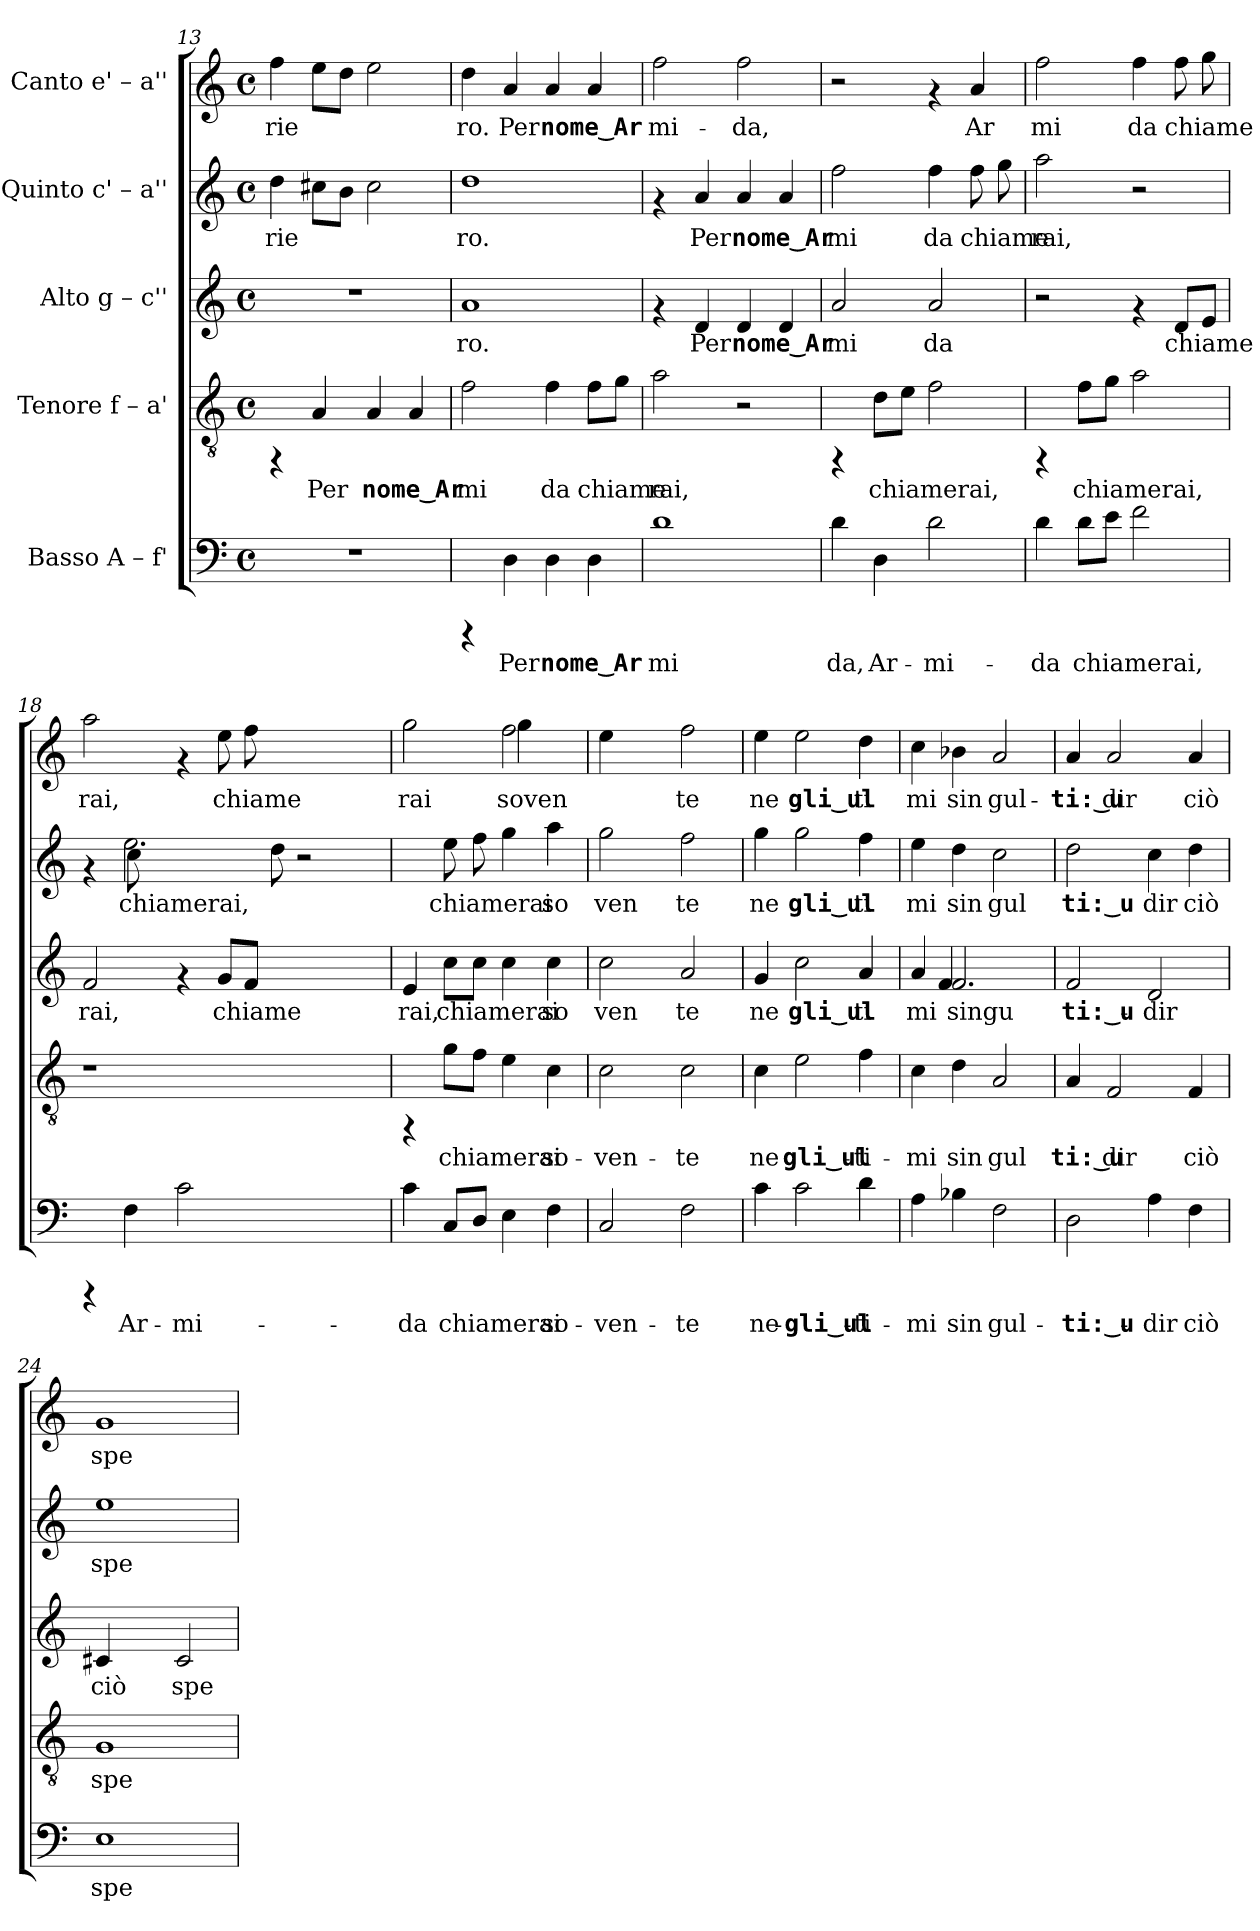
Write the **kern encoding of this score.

**kern	**text	**kern	**text	**kern	**text	**kern	**text	**kern	**text
*part5	*part5	*part4	*part4	*part3	*part3	*part2	*part2	*part1	*part1
*staff5	*staff5	*staff4	*staff4	*staff3	*staff3	*staff2	*staff2	*staff1	*staff1
*I"Basso  A – f'	*	*I"Tenore  f – a'	*	*I"Alto  g – c''	*	*I"Quinto  c' – a''	*	*I"Canto  e' – a''	*
*clefF4	*	*clefGv2	*	*clefG2	*	*clefG2	*	*clefG2	*
*k[]	*	*k[]	*	*k[]	*	*k[]	*	*k[]	*
*C:	*	*C:	*	*C:	*	*C:	*	*C:	*
*M4/4	*	*M4/4	*	*M4/4	*	*M4/4	*	*M4/4	*
*met(c)	*	*met(c)	*	*met(c)	*	*met(c)	*	*met(c)	*
=13	=13	=13	=13	=13	=13	=13	=13	=13	=13
!	!	!	!	!	!	!	!LO:LY:b:rj	!	!LO:LY:b:rj
1r	.	4rFF	.	1r	.	4dd\	rie	4ff\	-rie-
!	!	!	!LO:LY:b:rj	!	!	!	!LO:LY:b:rj	!	!LO:LY:b:rj
.	.	4A/	Per	.	.	8cc#X\L	.	8ee\L	--
!	!	!	!	!	!	!	!LO:LY:b:rj	!	!LO:LY:b:rj
.	.	.	.	.	.	8b\J	.	8dd\J	--
!	!	!	!LO:LY:b:rj	!	!	!	!LO:LY:b:rj	!	!LO:LY:b:rj
.	.	4A/	nome‿Ar	.	.	2cc#\	.	2ee\	--
!	!	!	!LO:LY:b:rj	!	!	!	!	!	!
.	.	4A/	.	.	.	.	.	.	.
=14	=14	=14	=14	=14	=14	=14	=14	=14	=14
!	!	!	!LO:LY:b:rj	!	!LO:LY:b:rj	!	!LO:LY:b:rj	!	!LO:LY:b:rj
4rCCC	.	2f\	mi	1a	ro.	1dd	ro.	4dd\	-ro.
!	!LO:LY:b:rj	!	!	!	!	!	!	!	!LO:LY:b:rj
4D\	Per	.	.	.	.	.	.	4a/	Per
!	!LO:LY:b:rj	!	!LO:LY:b:rj	!	!	!	!	!	!LO:LY:b:rj
4D\	nome‿Ar	4f\	da	.	.	.	.	4a/	nome‿Ar-
!	!LO:LY:b:rj	!	!LO:LY:b:rj	!	!	!	!	!	!LO:LY:b:rj
4D\	.	8f\L	chiame	.	.	.	.	4a/	--
!	!	!	!LO:LY:b:rj	!	!	!	!	!	!
.	.	8g\J	.	.	.	.	.	.	.
=15	=15	=15	=15	=15	=15	=15	=15	=15	=15
!	!LO:LY:b:rj	!	!LO:LY:b:rj	!	!	!	!	!	!LO:LY:b:rj
1d	mi	2a\	rai,	4rf	.	4rf	.	2ff\	-mi-
!	!	!	!	!	!LO:LY:b:rj	!	!LO:LY:b:rj	!	!
.	.	.	.	4d/	Per	4a/	Per	.	.
!	!	!	!	!	!LO:LY:b:rj	!	!LO:LY:b:rj	!	!LO:LY:b:rj
.	.	2r	.	4d/	nome‿Ar	4a/	nome‿Ar	2ff\	-da,
!	!	!	!	!	!LO:LY:b:rj	!	!LO:LY:b:rj	!	!
.	.	.	.	4d/	.	4a/	.	.	.
!!LO:PB:g=z
=16	=16	=16	=16	=16	=16	=16	=16	=16	=16
!	!LO:LY:b:rj	!	!	!	!LO:LY:b:rj	!	!LO:LY:b:rj	!	!
4d\	da,	4rFF	.	2a/	mi	2ff\	mi	2r	.
!	!LO:LY:b:rj	!	!LO:LY:b:rj	!	!	!	!	!	!
4D\	Ar-	8d\L	chiamerai,	.	.	.	.	.	.
!	!	!	!LO:LY:b:rj	!	!	!	!	!	!
.	.	8e\J	.	.	.	.	.	.	.
!	!LO:LY:b:rj	!	!LO:LY:b:rj	!	!LO:LY:b:rj	!	!LO:LY:b:rj	!	!
2d\	-mi-	2f\	.	2a/	da	4ff\	da	4rf	.
!	!	!	!	!	!	!	!LO:LY:b:rj	!	!LO:LY:b:rj
.	.	.	.	.	.	8ff\	chiame	4a/	Ar
!	!	!	!	!	!	!	!LO:LY:b:rj	!	!
.	.	.	.	.	.	8gg\	.	.	.
=17	=17	=17	=17	=17	=17	=17	=17	=17	=17
!	!LO:LY:b:rj	!	!	!	!	!	!LO:LY:b:rj	!	!LO:LY:b:rj
4d\	-da	4rFF	.	2r	.	2aa\	rai,	2ff\	mi
!	!LO:LY:b:rj	!	!LO:LY:b:rj	!	!	!	!	!	!
8d\L	chiamerai,	8f\L	chiamerai,	.	.	.	.	.	.
!	!LO:LY:b:rj	!	!LO:LY:b:rj	!	!	!	!	!	!
8e\J	.	8g\J	.	.	.	.	.	.	.
!	!LO:LY:b:rj	!	!LO:LY:b:rj	!	!	!	!	!	!LO:LY:b:rj
2f\	.	2a\	.	4rf	.	2r	.	4ff\	da
!	!	!	!	!	!LO:LY:b:rj	!	!	!	!LO:LY:b:rj
.	.	.	.	8d/L	chiame	.	.	8ff\	chiame
!	!	!	!	!	!LO:LY:b:rj	!	!	!	!LO:LY:b:rj
.	.	.	.	8e/J	.	.	.	8gg\	.
=18	=18	=18	=18	=18	=18	=18	=18	=18	=18
!	!	!	!	!	!LO:LY:b:rj	!	!	!	!LO:LY:b:rj
*	*	*	*	*	*	*^	*	*	*
4rCCC	.	1r	.	2f/	rai,	4rf	4ryy	.	2aa\	rai,
!	!LO:LY:b:rj	!	!	!	!	!	!	!LO:LY:b:rj	!	!
4F\	Ar-	.	.	.	.	2.ee\	8cc\	chiamerai,	.	.
.	.	.	.	.	.	.	1ryy	.	.	.
!	!LO:LY:b:rj	!	!	!	!	!	!	!	!	!
2c\	-mi-	.	.	4rf	.	.	.	.	4rf	.
!	!	!	!	!	!LO:LY:b:rj	!	!	!	!	!LO:LY:b:rj
.	.	.	.	8g/L	chiame	.	.	.	8ee\	chiame
!	!	!	!	!	!LO:LY:b:rj	!	!	!	!	!LO:LY:b:rj
.	.	.	.	8f/J	.	.	.	.	8ff\	.
!	!	!	!	!	!	!	!	!LO:LY:b:rj	!	!
2ryy	.	2ryy	.	2ryy	.	8dd\	.	.	2ryy	.
.	.	.	.	.	.	2r	.	.	.	.
.	.	.	.	.	.	.	4ryy	.	.	.
8ryy	.	8ryy	.	8ryy	.	.	.	.	8ryy	.
*	*	*	*	*	*	*v	*v	*	*	*
=19	=19	=19	=19	=19	=19	=19	=19	=19	=19
!	!LO:LY:b:rj	!	!	!	!LO:LY:b:rj	!	!	!	!LO:LY:b:rj
*	*	*	*	*	*	*	*	*^	*
4c\	-da	4rFF	.	4e/	rai,	4ryy	.	2gg\	2ryy	rai
!	!LO:LY:b:rj	!	!LO:LY:b:rj	!	!LO:LY:b:rj	!	!LO:LY:b:rj	!	!	!
8C/L	chiamerai	8g\L	chiamerai	8cc\L	chiamerai	8ee\	chiamerai	.	.	.
!	!LO:LY:b:rj	!	!LO:LY:b:rj	!	!LO:LY:b:rj	!	!LO:LY:b:rj	!	!	!
8D/J	.	8f\J	.	8cc\J	.	8ff\	.	.	.	.
!	!LO:LY:b:rj	!	!LO:LY:b:rj	!	!LO:LY:b:rj	!	!LO:LY:b:rj	!	!	!LO:LY:b:rj
4E\	.	4e\	.	4cc\	.	4gg\	.	2ff\	4gg\	soven
!	!LO:LY:b:rj	!	!LO:LY:b:rj	!	!LO:LY:b:rj	!	!LO:LY:b:rj	!	!	!
4F\	so-	4c\	so-	4cc\	so	4aa\	so	.	4ryy	.
=20	=20	=20	=20	=20	=20	=20	=20	=20	=20	=20
!	!LO:LY:b:rj	!	!LO:LY:b:rj	!	!LO:LY:b:rj	!	!LO:LY:b:rj	!	!	!LO:LY:b:rj
*	*	*	*	*	*	*	*	*v	*v	*
2C/	-ven-	2c\	-ven-	2cc\	ven	2gg\	ven	4ee\	.
.	.	.	.	.	.	.	.	4ryy	.
!	!LO:LY:b:rj	!	!LO:LY:b:rj	!	!LO:LY:b:rj	!	!LO:LY:b:rj	!	!LO:LY:b:rj
2F\	-te	2c\	-te	2a/	te	2ff\	te	2ff\	te
=21	=21	=21	=21	=21	=21	=21	=21	=21	=21
!	!LO:LY:b:rj	!	!LO:LY:b:rj	!	!LO:LY:b:rj	!	!LO:LY:b:rj	!	!LO:LY:b:rj
4c\	ne-	4c\	ne	4g/	ne	4gg\	ne	4ee\	ne
!	!LO:LY:b:rj	!	!LO:LY:b:rj	!	!LO:LY:b:rj	!	!LO:LY:b:rj	!	!LO:LY:b:rj
2c\	-gli‿ul-	2e\	gli‿ul-	2cc\	gli‿ul	2gg\	gli‿ul	2ee\	gli‿ul
!	!LO:LY:b:rj	!	!LO:LY:b:rj	!	!LO:LY:b:rj	!	!LO:LY:b:rj	!	!LO:LY:b:rj
4d\	-ti-	4f\	-ti-	4a/	ti	4ff\	ti	4dd\	ti
!!LO:LB:g=z
=22	=22	=22	=22	=22	=22	=22	=22	=22	=22
!	!LO:LY:b:rj	!	!LO:LY:b:rj	!	!LO:LY:b:rj	!	!LO:LY:b:rj	!	!LO:LY:b:rj
*	*	*	*	*^	*	*	*	*	*
4A\	-mi	4c\	-mi	4a/	4ryy	mi	4ee\	mi	4cc\	mi
!	!LO:LY:b:rj	!	!LO:LY:b:rj	!	!	!LO:LY:b:rj	!	!LO:LY:b:rj	!	!LO:LY:b:rj
4B-X\	sin	4d\	sin	2.f/	4f/	singu	4dd\	sin	4b-X\	sin
!	!LO:LY:b:rj	!	!LO:LY:b:rj	!	!	!	!	!LO:LY:b:rj	!	!LO:LY:b:rj
2F\	gul-	2A/	gul	.	2ryy	.	2cc\	gul	2a/	gul-
=23	=23	=23	=23	=23	=23	=23	=23	=23	=23	=23
!	!LO:LY:b:rj	!	!LO:LY:b:rj	!	!	!LO:LY:b:rj	!	!LO:LY:b:rj	!	!LO:LY:b:rj
*	*	*	*	*v	*v	*	*	*	*	*
2D\	-ti:‿u-	4A/	ti:‿u	2f/	ti:‿u-	2dd\	ti:‿u	4a/	-ti:‿u
!	!	!	!LO:LY:b:rj	!	!	!	!	!	!LO:LY:b:rj
.	.	2F/	dir	.	.	.	.	2a/	dir
!	!LO:LY:b:rj	!	!	!	!LO:LY:b:rj	!	!LO:LY:b:rj	!	!
4A\	-dir	.	.	2d/	-dir	4cc\	dir	.	.
!	!LO:LY:b:rj	!	!LO:LY:b:rj	!	!	!	!LO:LY:b:rj	!	!LO:LY:b:rj
4F\	ciò	4F/	ciò	.	.	4dd\	ciò	4a/	ciò
=24	=24	=24	=24	=24	=24	=24	=24	=24	=24
!	!LO:LY:b:rj	!	!LO:LY:b:rj	!	!LO:LY:b:rj	!	!LO:LY:b:rj	!	!LO:LY:b:rj
1E	spe-	1G	spe	4c#X/	ciò	1ee	spe	1g	spe-
.	.	.	.	4ryy	.	.	.	.	.
!	!	!	!	!	!LO:LY:b:rj	!	!	!	!
.	.	.	.	2c#/	spe-	.	.	.	.
=	=	=	=	=	=	=	=	=	=
*-	*-	*-	*-	*-	*-	*-	*-	*-	*-
